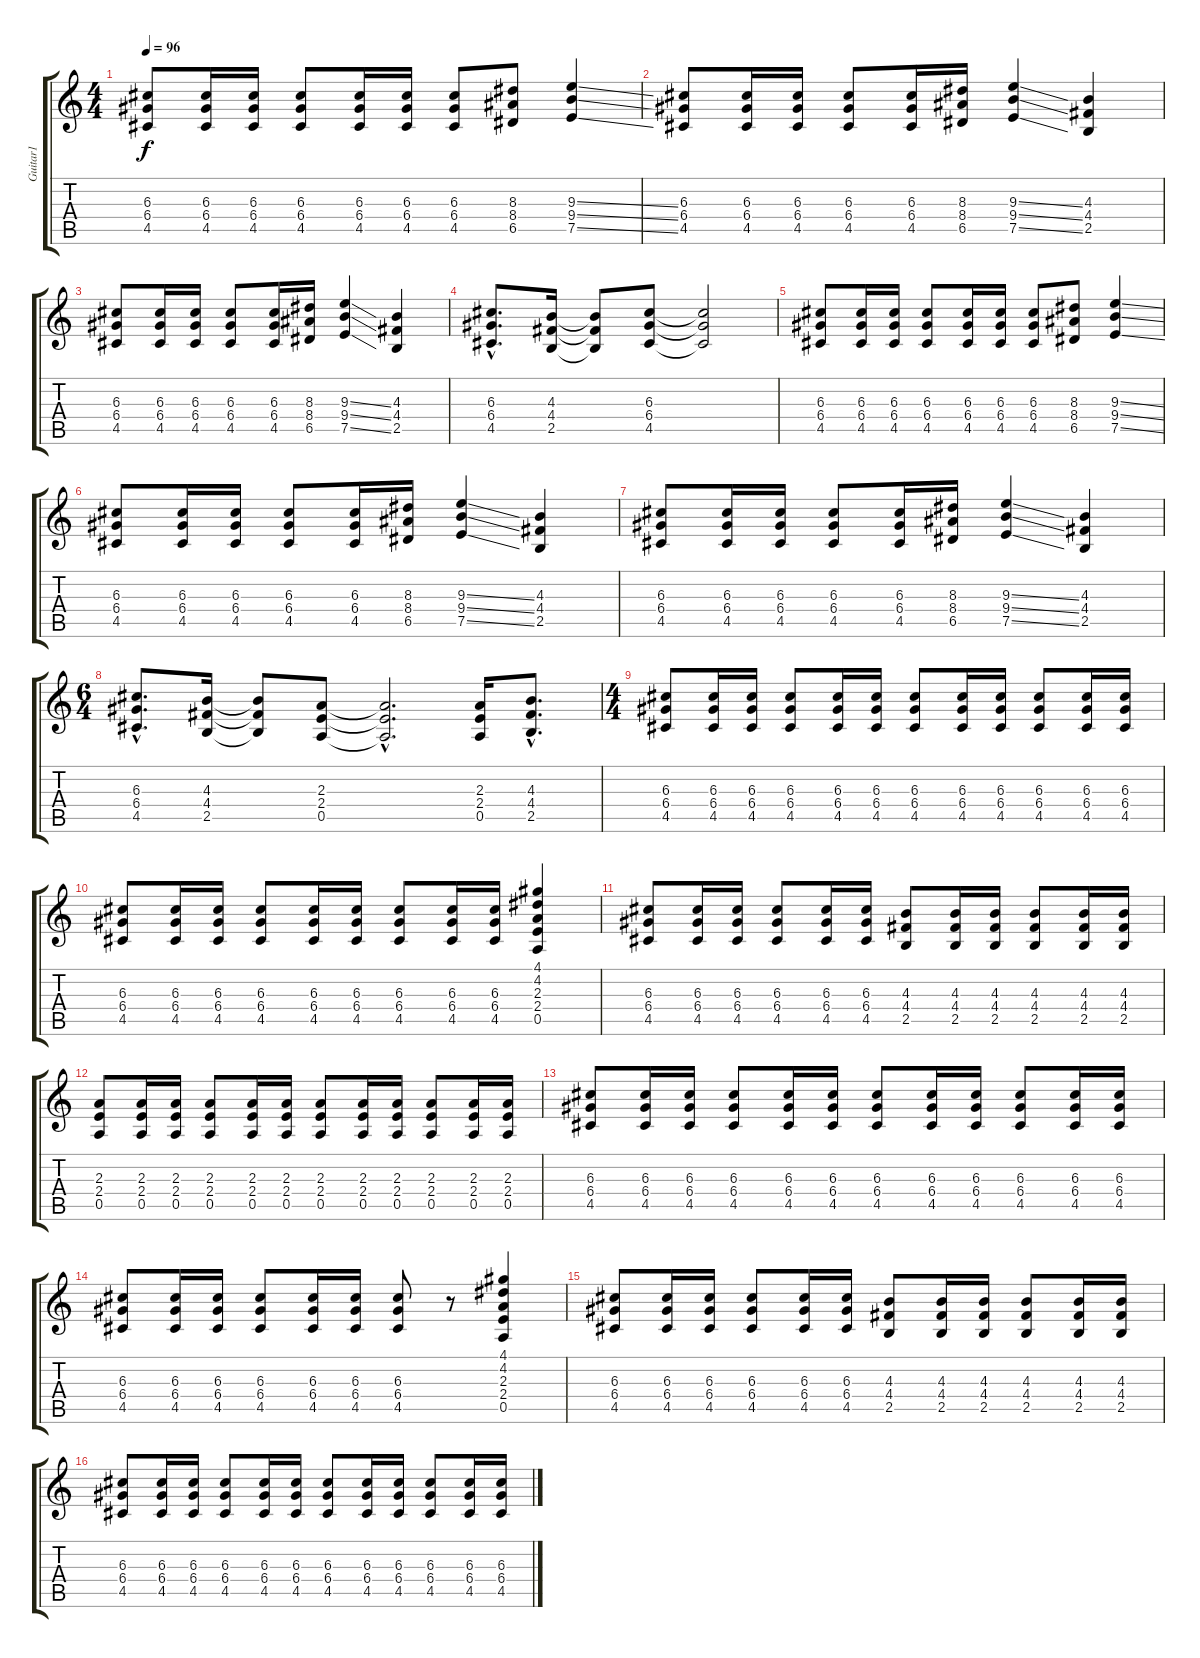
\track ("Guitar1" "Guitar1") {instrument overdrivenguitar}
\staff {score tabs}
\tuning (E4 B3 G3 D3 A2 E2) {hide}
\ts (4 4)
\tempo 96
\clef g2
\ks c
(6.3 6.4 4.5).8{dy f instrument overdrivenguitar} (6.3 6.4 4.5).16 (6.3 6.4 4.5).16 (6.3 6.4 4.5).8 (6.3 6.4 4.5).16 (6.3 6.4 4.5).16 (6.3 6.4 4.5).8 (8.3 8.4 6.5).8 (9.3{ss} 9.4{ss} 7.5{ss}).4 |
(6.3 6.4 4.5).8 (6.3 6.4 4.5).16 (6.3 6.4 4.5).16 (6.3 6.4 4.5).8 (6.3 6.4 4.5).16 (8.3 8.4 6.5).16 (9.3{ss} 9.4{ss} 7.5{ss}).4 (4.3 4.4 2.5).4 |
(6.3 6.4 4.5).8 (6.3 6.4 4.5).16 (6.3 6.4 4.5).16 (6.3 6.4 4.5).8 (6.3 6.4 4.5).16 (8.3 8.4 6.5).16 (9.3{ss} 9.4{ss} 7.5{ss}).4 (4.3 4.4 2.5).4 |
(6.3{hac} 6.4{hac} 4.5{hac}).8{d} (4.3 4.4 2.5).16 (4.3{t} 4.4{t} 2.5{t}).8 (6.3 6.4 4.5).8 (6.3{t} 6.4{t} 4.5{t}).2 |
(6.3 6.4 4.5).8 (6.3 6.4 4.5).16 (6.3 6.4 4.5).16 (6.3 6.4 4.5).8 (6.3 6.4 4.5).16 (6.3 6.4 4.5).16 (6.3 6.4 4.5).8 (8.3 8.4 6.5).8 (9.3{ss} 9.4{ss} 7.5{ss}).4 |
(6.3 6.4 4.5).8 (6.3 6.4 4.5).16 (6.3 6.4 4.5).16 (6.3 6.4 4.5).8 (6.3 6.4 4.5).16 (8.3 8.4 6.5).16 (9.3{ss} 9.4{ss} 7.5{ss}).4 (4.3 4.4 2.5).4 |
(6.3 6.4 4.5).8 (6.3 6.4 4.5).16 (6.3 6.4 4.5).16 (6.3 6.4 4.5).8 (6.3 6.4 4.5).16 (8.3 8.4 6.5).16 (9.3{ss} 9.4{ss} 7.5{ss}).4 (4.3 4.4 2.5).4 |
\ts (6 4)
(6.3{hac} 6.4{hac} 4.5{hac}).8{d} (4.3 4.4 2.5).16 (4.3{t} 4.4{t} 2.5{t}).8 (2.3 2.4 0.5).8 (2.3{hac t} 2.4{hac t} 0.5{hac t}).2{d} (2.3 2.4 0.5).16 (4.3{hac} 4.4{hac} 2.5{hac}).8{d} |
\ts (4 4)
(6.3 6.4 4.5).8 (6.3 6.4 4.5).16 (6.3 6.4 4.5).16 (6.3 6.4 4.5).8 (6.3 6.4 4.5).16 (6.3 6.4 4.5).16 (6.3 6.4 4.5).8 (6.3 6.4 4.5).16 (6.3 6.4 4.5).16 (6.3 6.4 4.5).8 (6.3 6.4 4.5).16 (6.3 6.4 4.5).16 |
(6.3 6.4 4.5).8 (6.3 6.4 4.5).16 (6.3 6.4 4.5).16 (6.3 6.4 4.5).8 (6.3 6.4 4.5).16 (6.3 6.4 4.5).16 (6.3 6.4 4.5).8 (6.3 6.4 4.5).16 (6.3 6.4 4.5).16 (4.1 4.2 2.3 2.4 0.5).4 |
(6.3 6.4 4.5).8 (6.3 6.4 4.5).16 (6.3 6.4 4.5).16 (6.3 6.4 4.5).8 (6.3 6.4 4.5).16 (6.3 6.4 4.5).16 (4.3 4.4 2.5).8 (4.3 4.4 2.5).16 (4.3 4.4 2.5).16 (4.3 4.4 2.5).8 (4.3 4.4 2.5).16 (4.3 4.4 2.5).16 |
(2.3 2.4 0.5).8 (2.3 2.4 0.5).16 (2.3 2.4 0.5).16 (2.3 2.4 0.5).8 (2.3 2.4 0.5).16 (2.3 2.4 0.5).16 (2.3 2.4 0.5).8 (2.3 2.4 0.5).16 (2.3 2.4 0.5).16 (2.3 2.4 0.5).8 (2.3 2.4 0.5).16 (2.3 2.4 0.5).16 |
(6.3 6.4 4.5).8 (6.3 6.4 4.5).16 (6.3 6.4 4.5).16 (6.3 6.4 4.5).8 (6.3 6.4 4.5).16 (6.3 6.4 4.5).16 (6.3 6.4 4.5).8 (6.3 6.4 4.5).16 (6.3 6.4 4.5).16 (6.3 6.4 4.5).8 (6.3 6.4 4.5).16 (6.3 6.4 4.5).16 |
(6.3 6.4 4.5).8 (6.3 6.4 4.5).16 (6.3 6.4 4.5).16 (6.3 6.4 4.5).8 (6.3 6.4 4.5).16 (6.3 6.4 4.5).16 (6.3 6.4 4.5).8 r.8 (4.1 4.2 2.3 2.4 0.5).4 |
(6.3 6.4 4.5).8 (6.3 6.4 4.5).16 (6.3 6.4 4.5).16 (6.3 6.4 4.5).8 (6.3 6.4 4.5).16 (6.3 6.4 4.5).16 (4.3 4.4 2.5).8 (4.3 4.4 2.5).16 (4.3 4.4 2.5).16 (4.3 4.4 2.5).8 (4.3 4.4 2.5).16 (4.3 4.4 2.5).16 |
(6.3 6.4 4.5).8 (6.3 6.4 4.5).16 (6.3 6.4 4.5).16 (6.3 6.4 4.5).8 (6.3 6.4 4.5).16 (6.3 6.4 4.5).16 (6.3 6.4 4.5).8 (6.3 6.4 4.5).16 (6.3 6.4 4.5).16 (6.3 6.4 4.5).8 (6.3 6.4 4.5).16 (6.3 6.4 4.5).16
